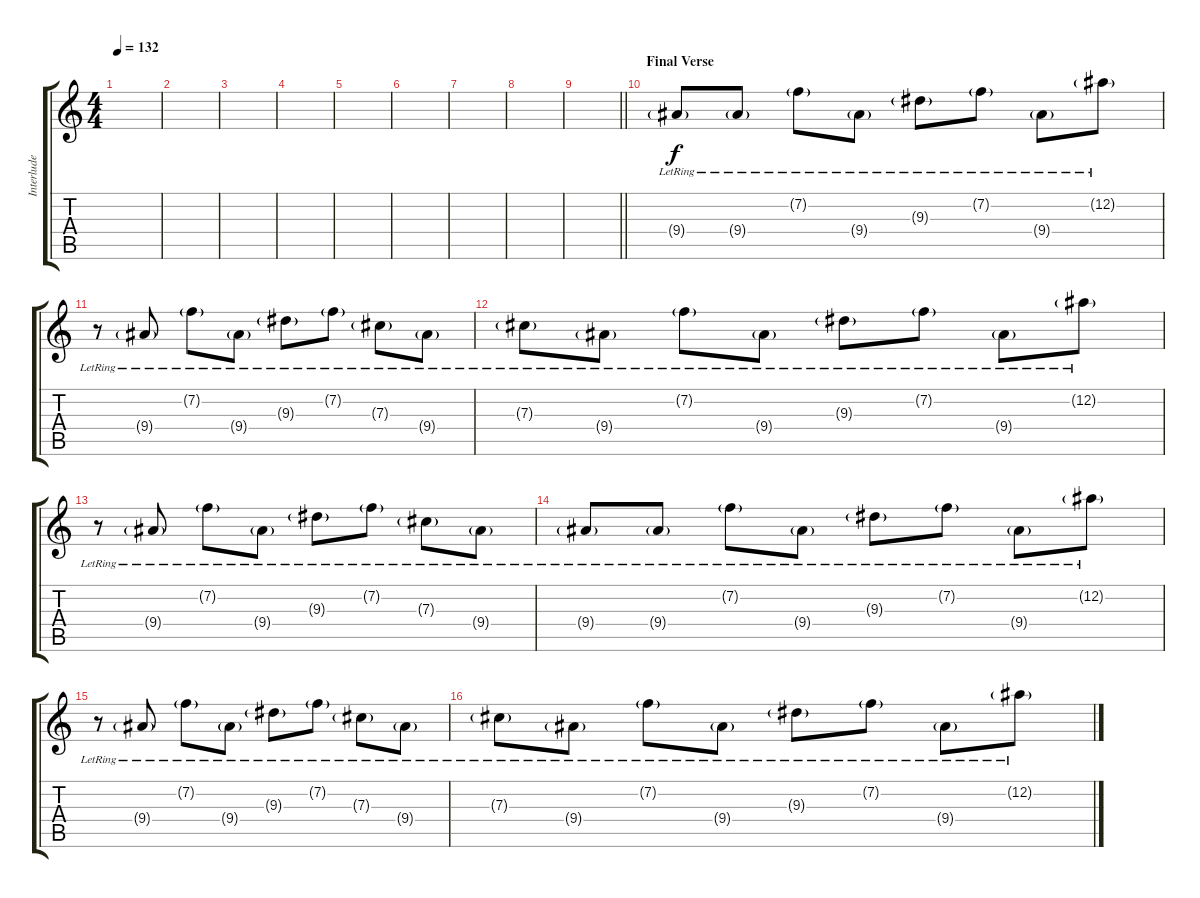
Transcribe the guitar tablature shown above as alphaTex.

\track ("Interlude Guitar" "Interlude ") {instrument acousticguitarsteel}
\staff {score tabs}
\tuning (Eb4 Bb3 Gb3 Db3 Ab2 Eb2) {hide}
\ts (4 4)
\tempo 132
\clef g2
\ks c
|
|
|
|
|
|
|
|
\barLineRight lightlight
|
\section ("" "Final Verse")
9.4{g lr}.8 9.4{g lr}.8 7.2{g lr}.8 9.4{g lr}.8 9.3{g lr}.8 7.2{g lr}.8 9.4{g lr}.8 12.2{g lr}.8 |
r.8 9.4{g lr}.8 7.2{g lr}.8 9.4{g lr}.8 9.3{g lr}.8 7.2{g lr}.8 7.3{g lr}.8 9.4{g lr}.8 |
7.3{g lr}.8 9.4{g lr}.8 7.2{g lr}.8 9.4{g lr}.8 9.3{g lr}.8 7.2{g lr}.8 9.4{g lr}.8 12.2{g lr}.8 |
r.8 9.4{g lr}.8 7.2{g lr}.8 9.4{g lr}.8 9.3{g lr}.8 7.2{g lr}.8 7.3{g lr}.8 9.4{g lr}.8 |
9.4{g lr}.8 9.4{g lr}.8 7.2{g lr}.8 9.4{g lr}.8 9.3{g lr}.8 7.2{g lr}.8 9.4{g lr}.8 12.2{g lr}.8 |
r.8 9.4{g lr}.8 7.2{g lr}.8 9.4{g lr}.8 9.3{g lr}.8 7.2{g lr}.8 7.3{g lr}.8 9.4{g lr}.8 |
7.3{g lr}.8 9.4{g lr}.8 7.2{g lr}.8 9.4{g lr}.8 9.3{g lr}.8 7.2{g lr}.8 9.4{g lr}.8 12.2{g lr}.8
